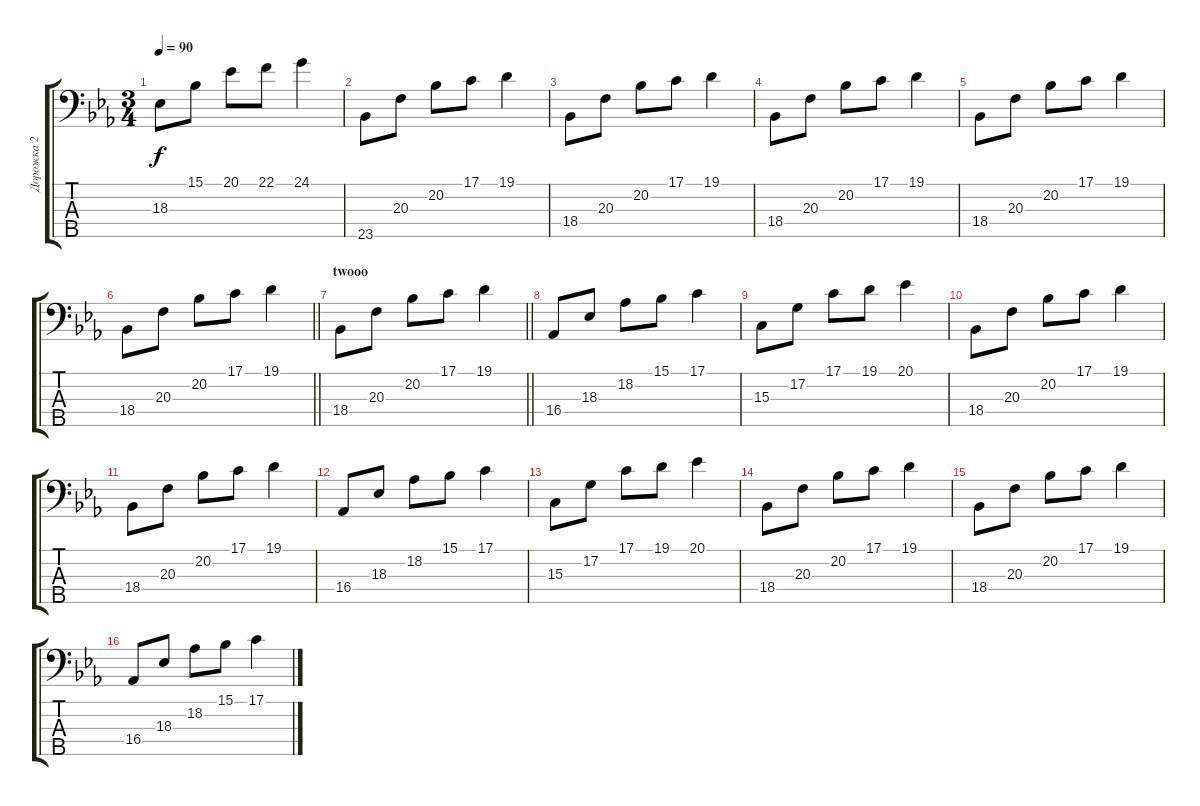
\track ("Дорожка 2" "Дорожка 2") {instrument acousticgrandpiano}
\staff {score tabs}
\tuning (G2 D2 A1 E1 B0) {hide}
\ts (3 4)
\tempo 90
\clef f4
\ks cminor
18.3.8{dy f} 15.1.8 20.1.8 22.1.8 24.1.4 |
23.5.8 20.3.8 20.2.8 17.1.8 19.1.4 |
18.4.8 20.3.8 20.2.8 17.1.8 19.1.4 |
18.4.8 20.3.8 20.2.8 17.1.8 19.1.4 |
18.4.8 20.3.8 20.2.8 17.1.8 19.1.4 |
\barLineRight lightlight
18.4.8 20.3.8 20.2.8 17.1.8 19.1.4 |
\section ("" "twooo")
\barLineRight lightlight
18.4.8 20.3.8 20.2.8 17.1.8 19.1.4 |
16.4.8 18.3.8 18.2.8 15.1.8 17.1.4 |
15.3.8 17.2.8 17.1.8 19.1.8 20.1.4 |
18.4.8 20.3.8 20.2.8 17.1.8 19.1.4 |
18.4.8 20.3.8 20.2.8 17.1.8 19.1.4 |
16.4.8 18.3.8 18.2.8 15.1.8 17.1.4 |
15.3.8 17.2.8 17.1.8 19.1.8 20.1.4 |
18.4.8 20.3.8 20.2.8 17.1.8 19.1.4 |
18.4.8 20.3.8 20.2.8 17.1.8 19.1.4 |
16.4.8 18.3.8 18.2.8 15.1.8 17.1.4
